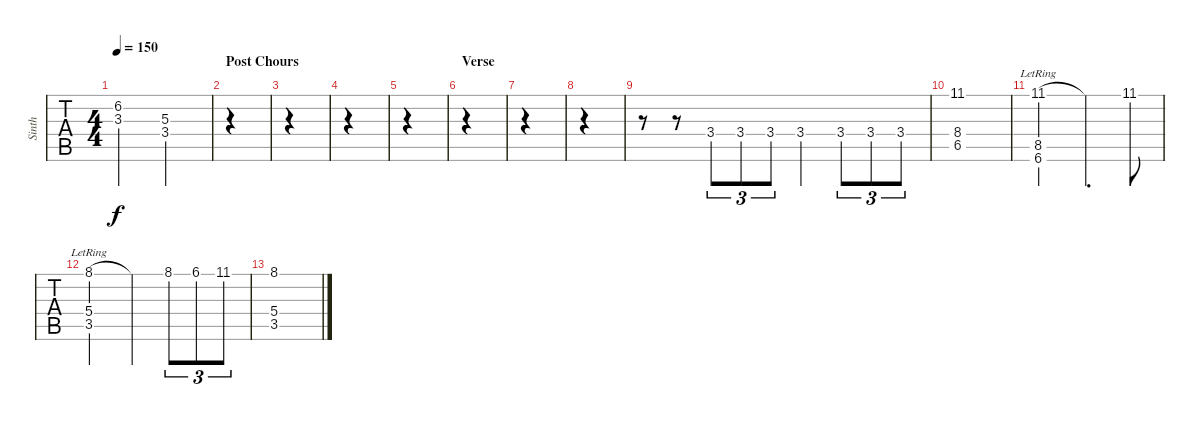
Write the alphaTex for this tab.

\track ("Sinth" "Sinth") {instrument fx6goblins}
\staff {tabs}
\tuning (E4 B3 G3 D3 A2 E2) {hide}
\ts (4 4)
\tempo 150
\clef g2
\ks c
(6.2 3.3).2{dy f} (5.3 3.4).2 |
\section ("" "Post Chours")
|
|
|
|
\section ("" "Verse")
|
|
|
r.8{volume 12 instrument stringensemble1} r.8 3.4.8{tu (3 2)} 3.4.8{tu (3 2)} 3.4.8{tu (3 2)} 3.4.4 3.4.8{tu (3 2)} 3.4.8{tu (3 2)} 3.4.8{tu (3 2)} |
(11.1 8.4 6.5).1 |
(11.1 8.5{lr} 6.6{lr}).2 11.1{t}.4{d} 11.1.8 |
(8.1 5.4{lr} 3.5{lr}).2 8.1{t}.4 8.1.8{tu (3 2)} 6.1.8{tu (3 2)} 11.1.8{tu (3 2)} |
(8.1 5.4 3.5).1
